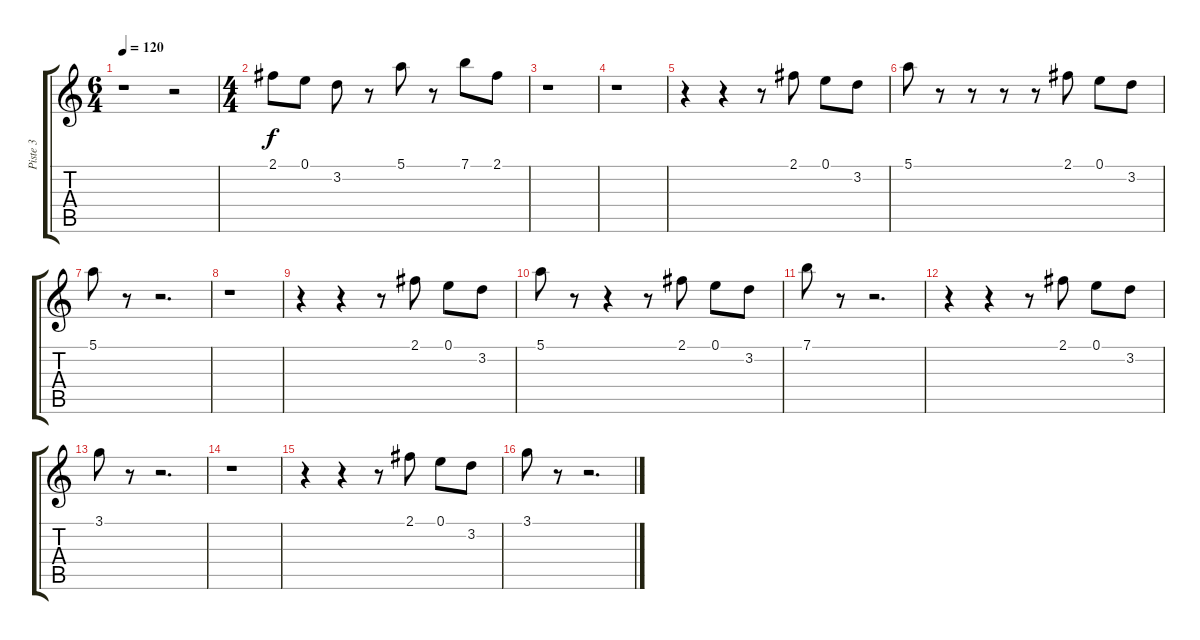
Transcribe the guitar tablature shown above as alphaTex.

\track ("Piste 3" "Piste 3") {instrument acousticguitarsteel}
\staff {score tabs}
\tuning (E4 B3 G3 D3 A2 E2) {hide}
\ts (6 4)
\tempo 120
\clef g2
\ks c
r.1{dy f instrument acousticguitarsteel} r.2 |
\ts (4 4)
2.1.8 0.1.8 3.2.8 r.8 5.1.8 r.8 7.1.8 2.1.8 |
r.1 |
r.1 |
r.4 r.4 r.8 2.1.8 0.1.8 3.2.8 |
5.1.8 r.8 r.8 r.8 r.8 2.1.8 0.1.8 3.2.8 |
5.1.8 r.8 r.2{d} |
r.1 |
r.4 r.4 r.8 2.1.8 0.1.8 3.2.8 |
5.1.8 r.8 r.4 r.8 2.1.8 0.1.8 3.2.8 |
7.1.8 r.8 r.2{d} |
r.4 r.4 r.8 2.1.8 0.1.8 3.2.8 |
3.1.8 r.8 r.2{d} |
r.1 |
r.4 r.4 r.8 2.1.8 0.1.8 3.2.8 |
3.1.8 r.8 r.2{d}
